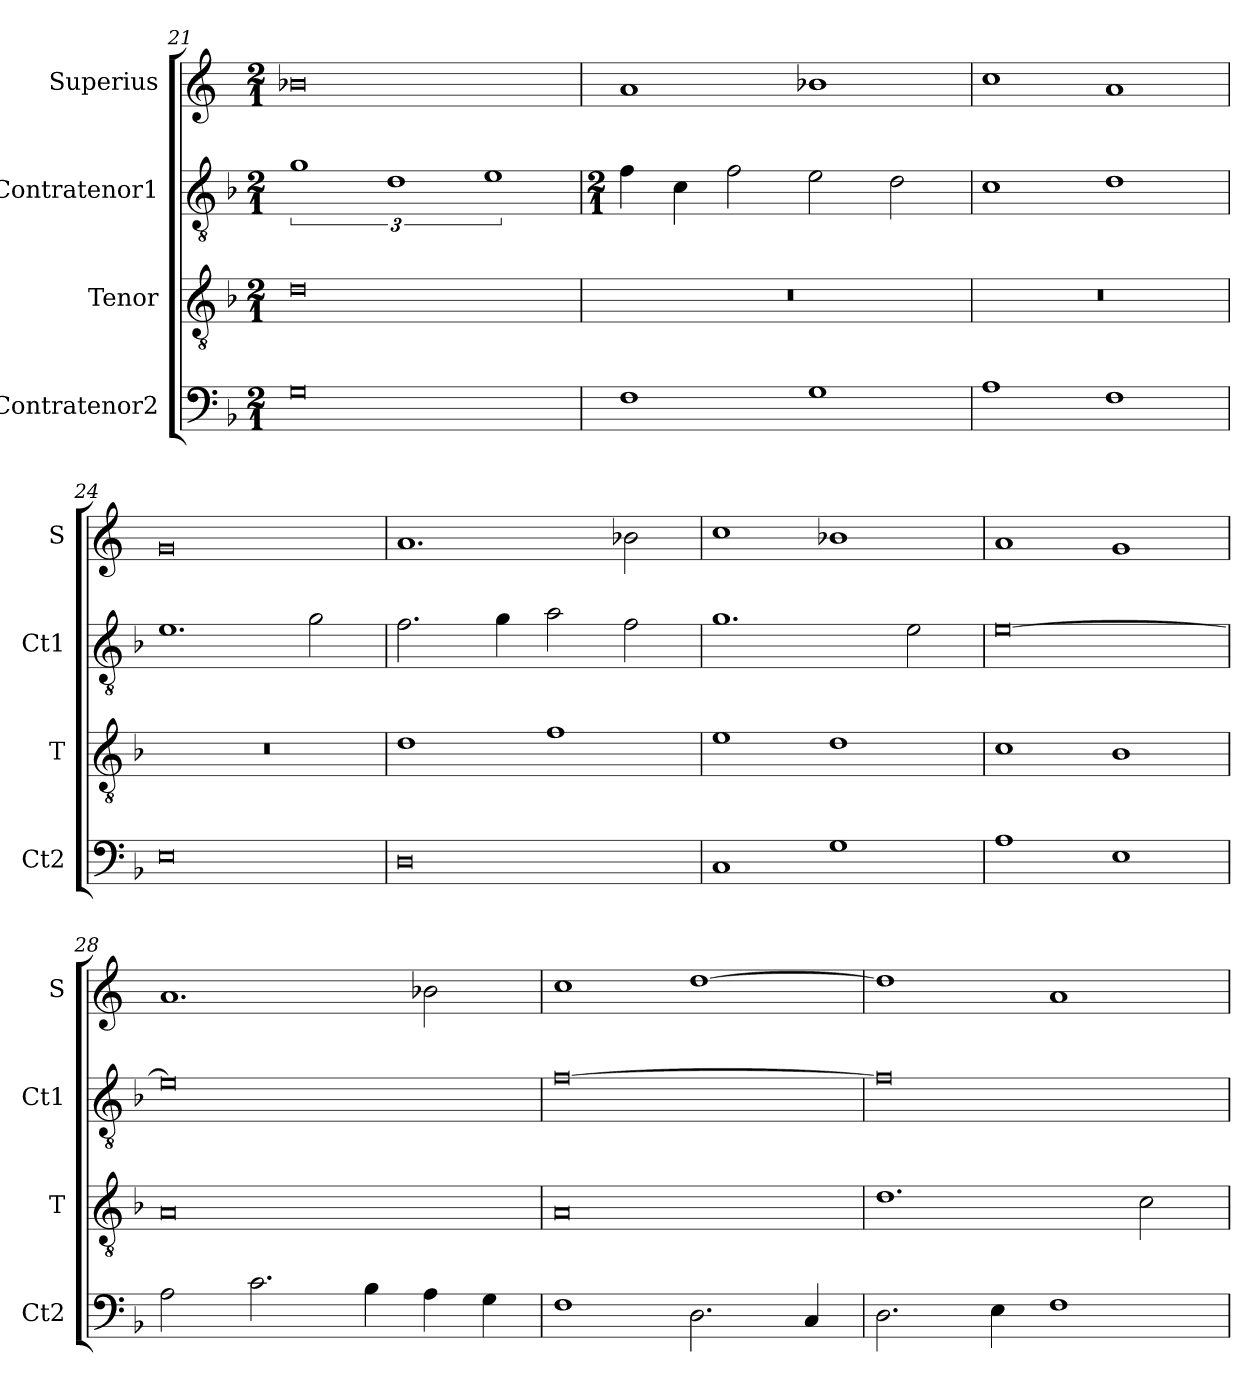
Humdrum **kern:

**kern	**kern	**kern	**kern
*part4	*part3	*part2	*part1
*staff4	*staff3	*staff2	*staff1
*I"Contratenor2	*I"Tenor	*I"Contratenor1	*I"Superius
*I'Ct2	*I'T	*I'Ct1	*I'S
*clefF4	*clefGv2	*clefGv2	*clefG2
*k[b-]	*k[b-]	*k[b-]	*k[]
*M2/1	*M2/1	*M2/1	*M2/1
=21	=21	=21	=21
0G	0d	3%2g	0b-X
.	.	3%2d	.
.	.	3%2e	.
=22	=22	=22	=22
*	*	*M2/1	*
1F	0r	4f\	1a
.	.	4c\	.
.	.	2f\	.
1G	.	2e\	1b-X
.	.	2d\	.
=23	=23	=23	=23
1A	0r	1c	1cc
1F	.	1d	1a
=24	=24	=24	=24
0E	0r	1.e	0g
.	.	2g\	.
=25	=25	=25	=25
0D	1d	2.f\	1.a
.	.	4g\	.
.	1f	2a\	.
.	.	2f\	2b-X\
=26	=26	=26	=26
1C	1e	1.g	1cc
1G	1d	.	1b-X
.	.	2e\	.
=27	=27	=27	=27
1A	1c	[0e	1a
1E	1B-	.	1g
=28	=28	=28	=28
2A\	0A	0e]	1.a
2.c\	.	.	.
4B-\	.	.	.
4A\	.	.	2b-X\
4G\	.	.	.
=29	=29	=29	=29
1F	0A	[0f	1cc
2.D\	.	.	[1dd
4C/	.	.	.
=30	=30	=30	=30
2.D\	1.d	0f]	1dd]
4E\	.	.	.
1F	.	.	1a
.	2c\	.	.
=	=	=	=
*-	*-	*-	*-
